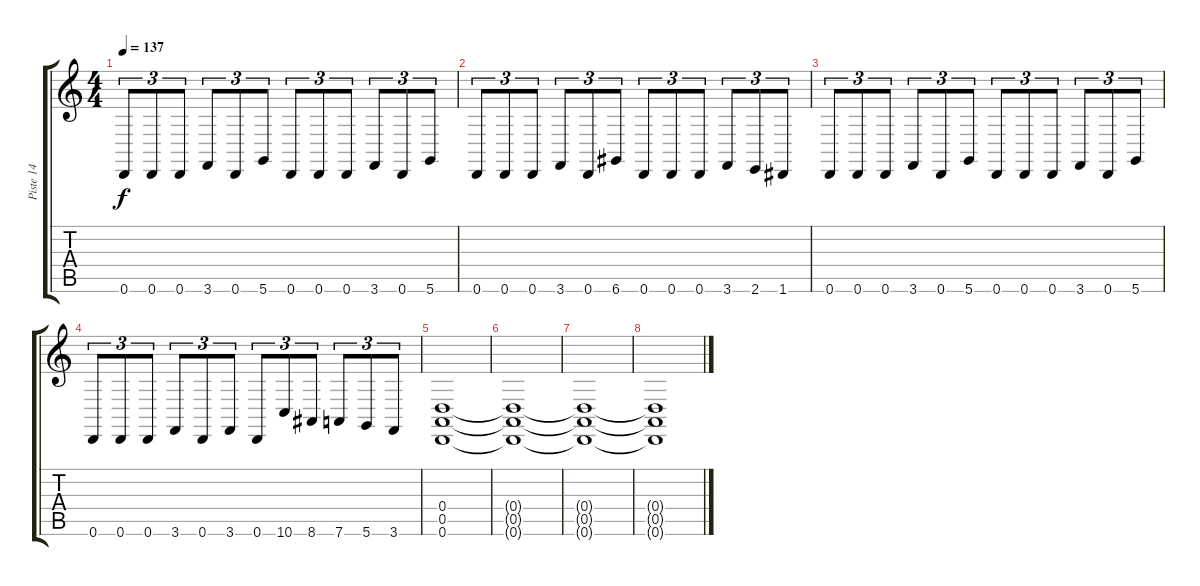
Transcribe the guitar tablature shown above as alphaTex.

\track ("Piste 14" "Piste 14") {instrument electricgrandpiano}
\staff {score tabs}
\tuning (E4 B3 G3 D3 A2 D2) {hide}
\ts (4 4)
\tempo 137
\clef g2
\ks c
0.6.8{tu (3 2) dy f} 0.6.8{tu (3 2)} 0.6.8{tu (3 2)} 3.6.8{tu (3 2)} 0.6.8{tu (3 2)} 5.6.8{tu (3 2)} 0.6.8{tu (3 2)} 0.6.8{tu (3 2)} 0.6.8{tu (3 2)} 3.6.8{tu (3 2)} 0.6.8{tu (3 2)} 5.6.8{tu (3 2)} |
0.6.8{tu (3 2)} 0.6.8{tu (3 2)} 0.6.8{tu (3 2)} 3.6.8{tu (3 2)} 0.6.8{tu (3 2)} 6.6.8{tu (3 2)} 0.6.8{tu (3 2)} 0.6.8{tu (3 2)} 0.6.8{tu (3 2)} 3.6.8{tu (3 2)} 2.6.8{tu (3 2)} 1.6.8{tu (3 2)} |
0.6.8{tu (3 2)} 0.6.8{tu (3 2)} 0.6.8{tu (3 2)} 3.6.8{tu (3 2)} 0.6.8{tu (3 2)} 5.6.8{tu (3 2)} 0.6.8{tu (3 2)} 0.6.8{tu (3 2)} 0.6.8{tu (3 2)} 3.6.8{tu (3 2)} 0.6.8{tu (3 2)} 5.6.8{tu (3 2)} |
0.6.8{tu (3 2)} 0.6.8{tu (3 2)} 0.6.8{tu (3 2)} 3.6.8{tu (3 2)} 0.6.8{tu (3 2)} 3.6.8{tu (3 2)} 0.6.8{tu (3 2)} 10.6.8{tu (3 2)} 8.6.8{tu (3 2)} 7.6.8{tu (3 2)} 5.6.8{tu (3 2)} 3.6.8{tu (3 2)} |
(0.4 0.5 0.6).1{volume 0} |
(0.4{t} 0.5{t} 0.6{t}).1 |
(0.4{t} 0.5{t} 0.6{t}).1 |
(0.4{t} 0.5{t} 0.6{t}).1
